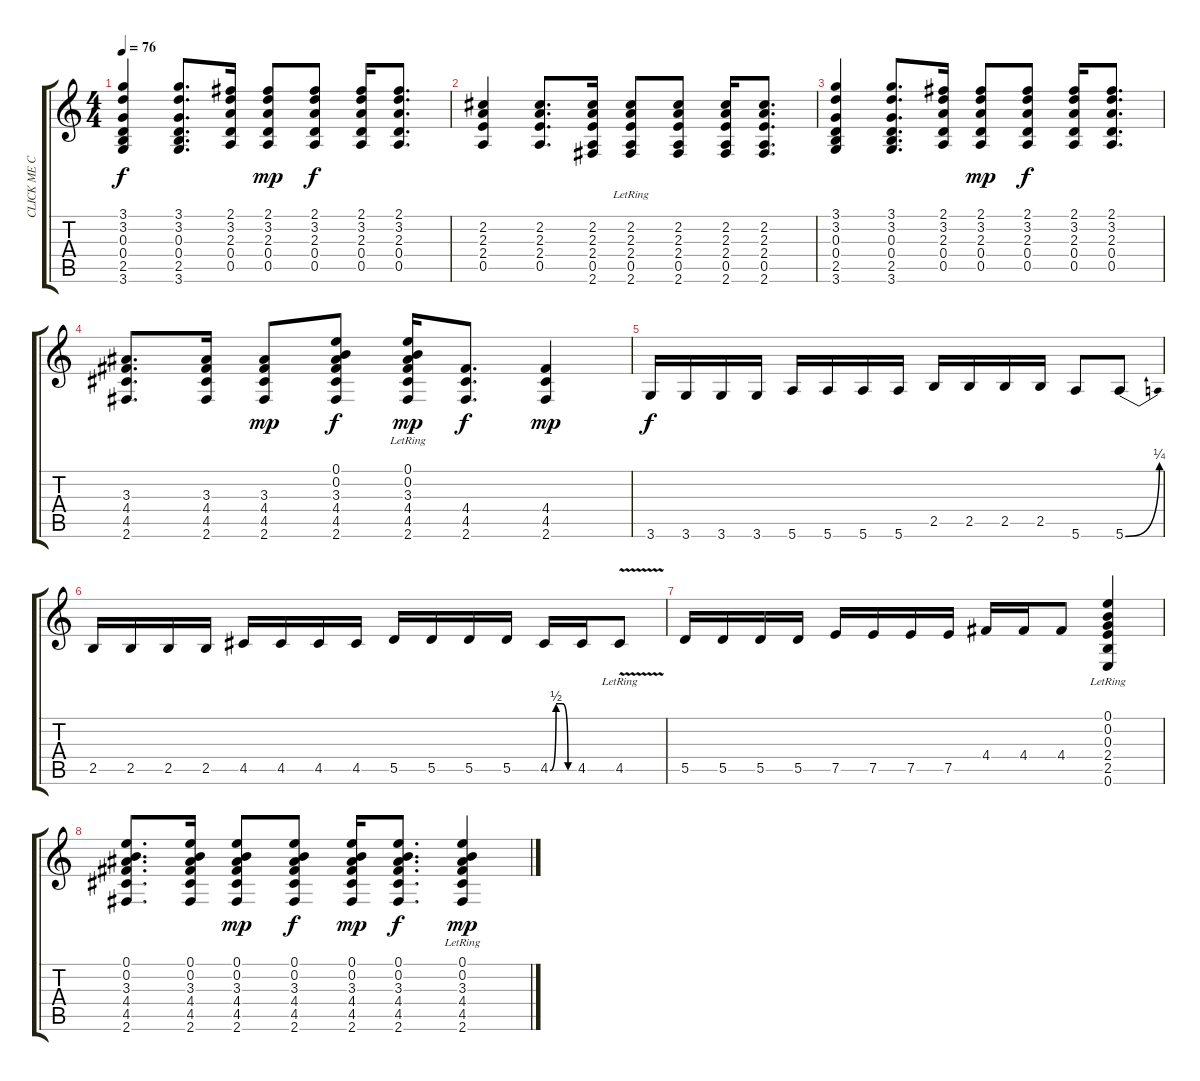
\track ("CLICK ME CHRIS!!" "CLICK ME C") {instrument acousticguitarsteel}
\staff {score tabs}
\tuning (E4 B3 G3 D3 A2 E2) {hide}
\ts (4 4)
\tempo 76
\clef g2
\ks c
(3.1 3.2 0.3 0.4 2.5 3.6).4{dy f} (3.1 3.2 0.3 0.4 2.5 3.6).8{d} (2.1 3.2 2.3 0.4 0.5).16 (2.1 3.2 2.3 0.4 0.5).8{dy mp} (2.1 3.2 2.3 0.4 0.5).8{dy f} (2.1 3.2 2.3 0.4 0.5).16 (2.1 3.2 2.3 0.4 0.5).8{d} |
(2.2 2.3 2.4 0.5).4 (2.2 2.3 2.4 0.5).8{d} (2.2 2.3 2.4 0.5 2.6).16 (2.2{lr} 2.3{lr} 2.4{lr} 0.5{lr} 2.6{lr}).8 (2.2 2.3 2.4 0.5 2.6).8 (2.2 2.3 2.4 0.5 2.6).16 (2.2 2.3 2.4 0.5 2.6).8{d} |
(3.1 3.2 0.3 0.4 2.5 3.6).4 (3.1 3.2 0.3 0.4 2.5 3.6).8{d} (2.1 3.2 2.3 0.4 0.5).16 (2.1 3.2 2.3 0.4 0.5).8{dy mp} (2.1 3.2 2.3 0.4 0.5).8{dy f} (2.1 3.2 2.3 0.4 0.5).16 (2.1 3.2 2.3 0.4 0.5).8{d} |
(3.3 4.4 4.5 2.6).8{d} (3.3 4.4 4.5 2.6).16 (3.3 4.4 4.5 2.6).8{dy mp} (0.1 0.2 3.3 4.4 4.5 2.6).8{dy f} (0.1 0.2{lr} 3.3 4.4{lr} 4.5 2.6{lr}).16{dy mp} (4.4 4.5 2.6).8{d dy f} (4.4 4.5 2.6).4{dy mp} |
3.6.16{dy f} 3.6.16 3.6.16 3.6.16 5.6.16 5.6.16 5.6.16 5.6.16 2.5.16 2.5.16 2.5.16 2.5.16 5.6.8 5.6{be (bend 0 0 60 1)}.8 |
2.5.16 2.5.16 2.5.16 2.5.16 4.5.16 4.5.16 4.5.16 4.5.16 5.5.16 5.5.16 5.5.16 5.5.16 4.5{be (custom 0 0 15 2 30 2 45 0 60 0)}.16 4.5.16 4.5{v lr}.8 |
5.5.16 5.5.16 5.5.16 5.5.16 7.5.16 7.5.16 7.5.16 7.5.16 4.4.16 4.4.16 4.4.8 (0.1 0.2 0.3 2.4 2.5 0.6{lr}).4 |
(0.1 0.2 3.3 4.4 4.5 2.6).8{d} (0.1 0.2 3.3 4.4 4.5 2.6).16 (0.1 0.2 3.3 4.4 4.5 2.6).8{dy mp} (0.1 0.2 3.3 4.4 4.5 2.6).8{dy f} (0.1 0.2 3.3 4.4 4.5 2.6).16{dy mp} (0.1 0.2 3.3 4.4 4.5 2.6).8{d dy f} (0.1{lr} 0.2{lr} 3.3{lr} 4.4{lr} 4.5{lr} 2.6{lr}).4{dy mp}
